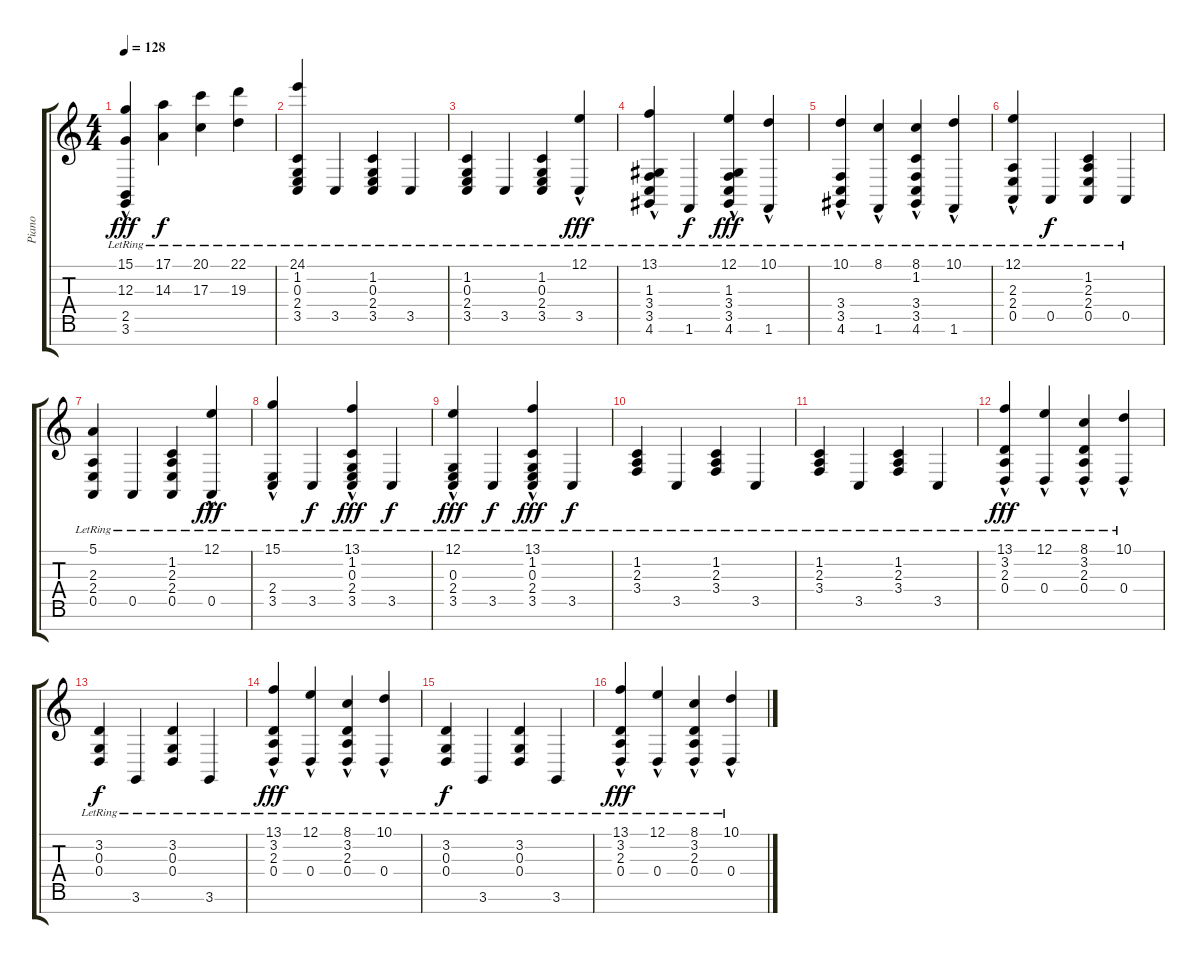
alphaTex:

\track ("Piano" "Piano") {instrument acousticgrandpiano}
\staff {score tabs}
\tuning (E4 B3 G3 D3 A2 E2 B1) {hide}
\ts (4 4)
\tempo 128
\clef g2
\ks c
(15.1{lr} 12.3{hac lr} 2.5{hac lr} 3.6{hac lr}).4{dy fff} (17.1{lr} 14.3{lr}).4{dy f} (20.1{lr} 17.3{lr}).4 (22.1{lr} 19.3{lr}).4 |
(24.1{lr} 1.2{lr} 0.3{lr} 2.4{lr} 3.5{lr}).4 3.5{lr}.4 (1.2{lr} 0.3{lr} 2.4{lr} 3.5{lr}).4 3.5{lr}.4 |
(1.2{lr} 0.3{lr} 2.4{lr} 3.5).4 3.5{lr}.4 (1.2{lr} 0.3{lr} 2.4{lr} 3.5{lr}).4 (12.1{hac lr} 3.5{lr}).4{dy fff} |
(13.1{hac lr} 1.3{lr} 3.4{lr} 3.5{lr} 4.6{lr}).4 1.6{lr}.4{dy f} (12.1{hac lr} 1.3{lr} 3.4{lr} 3.5{lr} 4.6{lr}).4{dy fff} (10.1{hac lr} 1.6{lr}).4 |
(10.1{hac lr} 3.4{lr} 3.5{lr} 4.6{lr}).4 (8.1{hac lr} 1.6{lr}).4 (8.1{hac lr} 1.2{lr} 3.4{lr} 3.5{lr} 4.6{lr}).4 (10.1{hac lr} 1.6{lr}).4 |
(12.1{hac lr} 2.3 2.4{lr} 0.5{lr}).4 0.5{lr}.4{dy f} (1.2{lr} 2.3{lr} 2.4{lr} 0.5{lr}).4 0.5{lr}.4 |
(5.1{lr} 2.3{lr} 2.4{lr} 0.5{lr}).4 0.5{lr}.4 (1.2{lr} 2.3{lr} 2.4{lr} 0.5{lr}).4 (12.1{hac lr} 0.5{lr}).4{dy fff} |
(15.1{hac lr} 2.4{lr} 3.5{lr}).4 3.5{lr}.4{dy f} (13.1{hac lr} 1.2{lr} 0.3{lr} 2.4{lr} 3.5{lr}).4{dy fff} 3.5{lr}.4{dy f} |
(12.1{hac lr} 0.3{lr} 2.4{lr} 3.5{lr}).4{dy fff} 3.5{lr}.4{dy f} (13.1{hac lr} 1.2{lr} 0.3{lr} 2.4{lr} 3.5{lr}).4{dy fff} 3.5{lr}.4{dy f} |
(1.2{lr} 2.3{lr} 3.4{lr}).4 3.5{lr}.4 (1.2{lr} 2.3{lr} 3.4{lr}).4 3.5{lr}.4 |
(1.2{lr} 2.3{lr} 3.4{lr}).4 3.5{lr}.4 (1.2{lr} 2.3{lr} 3.4{lr}).4 3.5{lr}.4 |
(13.1{hac lr} 3.2{lr} 2.3{lr} 0.4{lr}).4{dy fff} (12.1{hac lr} 0.4{lr}).4 (8.1{hac lr} 3.2{lr} 2.3{lr} 0.4{lr}).4 (10.1{hac lr} 0.4{lr}).4 |
(3.2{lr} 0.3{lr} 0.4{lr}).4{dy f} 3.6{lr}.4 (3.2{lr} 0.3{lr} 0.4{lr}).4 3.6{lr}.4 |
(13.1{hac lr} 3.2{lr} 2.3{lr} 0.4{lr}).4{dy fff} (12.1{hac lr} 0.4{lr}).4 (8.1{hac lr} 3.2{lr} 2.3{lr} 0.4{lr}).4 (10.1{hac lr} 0.4{lr}).4 |
(3.2{lr} 0.3{lr} 0.4{lr}).4{dy f} 3.6{lr}.4 (3.2{lr} 0.3{lr} 0.4{lr}).4 3.6{lr}.4 |
(13.1{hac lr} 3.2{lr} 2.3{lr} 0.4{lr}).4{dy fff} (12.1{hac lr} 0.4{lr}).4 (8.1{hac lr} 3.2{lr} 2.3{lr} 0.4{lr}).4 (10.1{hac lr} 0.4{lr}).4
